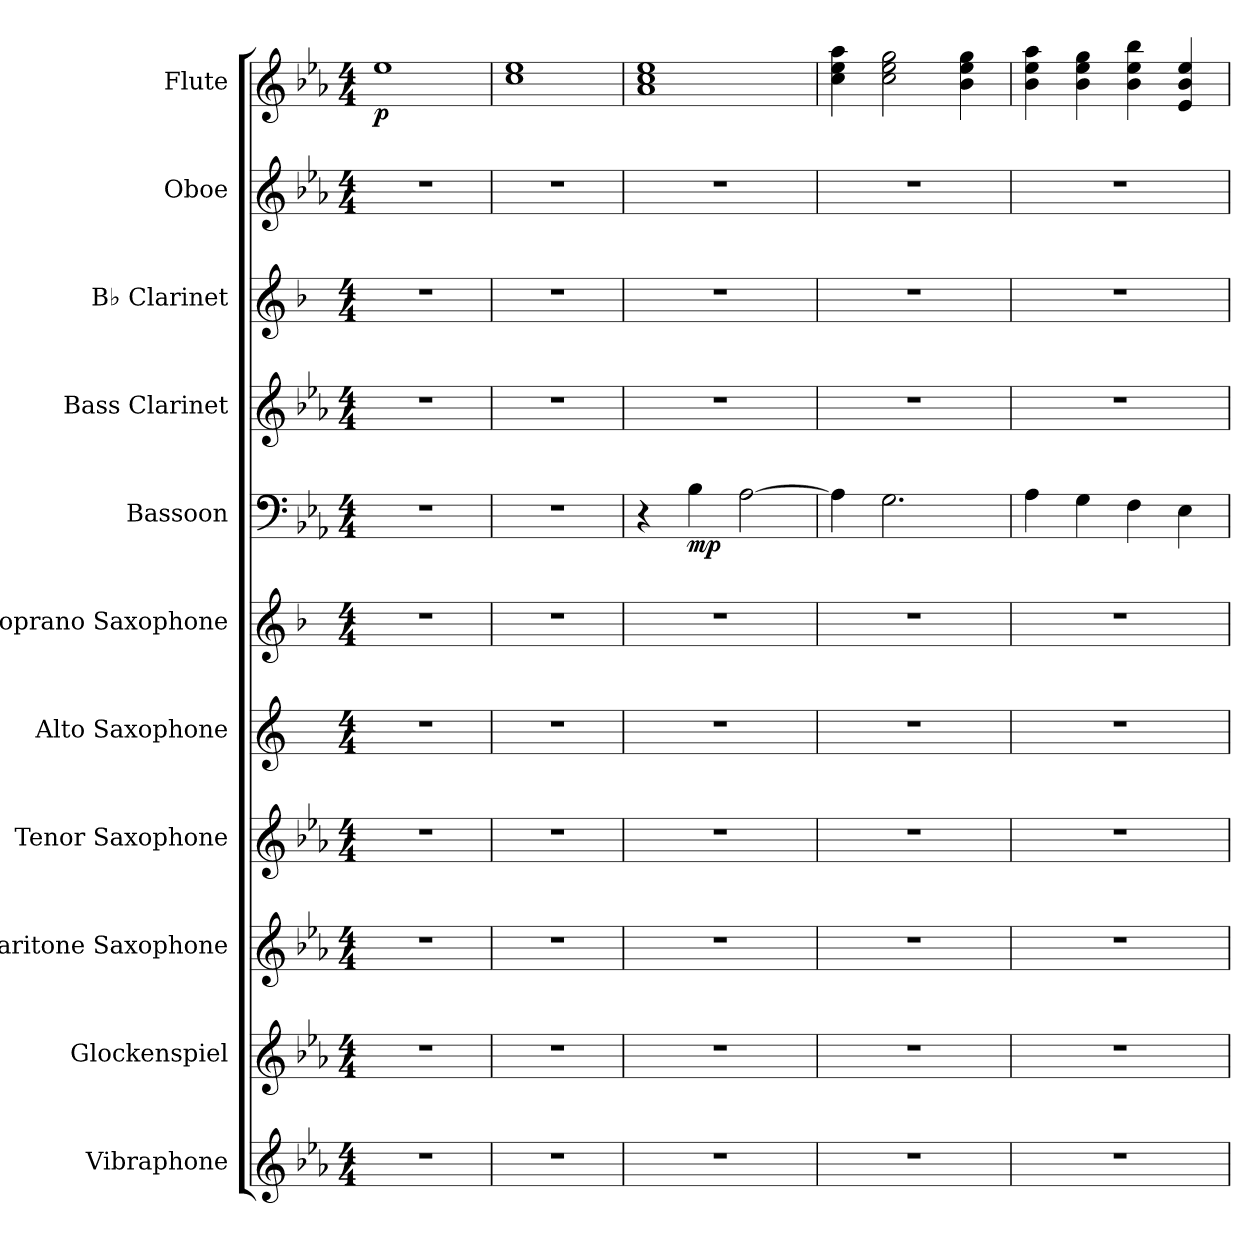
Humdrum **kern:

**kern	**kern	**kern	**kern	**kern	**kern	**kern	**dynam	**kern	**kern	**kern	**kern	**dynam
*part11	*part10	*part9	*part8	*part7	*part6	*part5	*part5	*part4	*part3	*part2	*part1	*part1
*staff11	*staff10	*staff9	*staff8	*staff7	*staff6	*staff5	*staff5	*staff4	*staff3	*staff2	*staff1	*staff1
*I"Vibraphone	*I"Glockenspiel	*I"Baritone Saxophone	*I"Tenor Saxophone	*I"Alto Saxophone	*I"Soprano Saxophone	*I"Bassoon	*	*I"Bass Clarinet	*I"B♭ Clarinet	*I"Oboe	*I"Flute	*
*I'Vib.	*I'Glk.	*I'Bar. Sax.	*I'T. Sax.	*I'A. Sax.	*I'S. Sax.	*I'Bsn.	*	*I'B. Cl.	*I'B♭ Cl.	*I'Ob.	*I'Fl.	*
*clefG2	*clefG2	*clefG2	*clefG2	*clefG2	*clefG2	*clefF4	*	*clefG2	*clefG2	*clefG2	*clefG2	*
*	*ITrd-14c-24	*ITrd12c21	*ITrd8c14	*ITrd5c9	*ITrd1c2	*	*	*ITrd8c14	*ITrd1c2	*	*	*
*k[b-e-a-]	*k[b-e-a-]	*k[b-e-a-]	*k[b-e-a-]	*k[b-e-a-]	*k[b-e-a-]	*k[b-e-a-]	*	*k[b-e-a-]	*k[b-e-a-]	*k[b-e-a-]	*k[b-e-a-]	*
*M4/4	*M4/4	*M4/4	*M4/4	*M4/4	*M4/4	*M4/4	*	*M4/4	*M4/4	*M4/4	*M4/4	*
*MM78	*MM78	*MM78	*MM78	*MM78	*MM78	*MM78	*	*MM78	*MM78	*MM78	*MM78	*
=1	=1	=1	=1	=1	=1	=1	=1	=1	=1	=1	=1	=1
!	!	!	!	!	!	!	!	!	!	!	!	!LO:DY:b
1r	1r	1r	1r	1r	1r	1r	.	1r	1r	1r	1ee-	p
=2	=2	=2	=2	=2	=2	=2	=2	=2	=2	=2	=2	=2
1r	1r	1r	1r	1r	1r	1r	.	1r	1r	1r	1cc 1ee-	.
=3	=3	=3	=3	=3	=3	=3	=3	=3	=3	=3	=3	=3
1r	1r	1r	1r	1r	1r	4r	.	1r	1r	1r	1a- 1cc 1ee-	.
!	!	!	!	!	!	!	!LO:DY:b	!	!	!	!	!
.	.	.	.	.	.	4B-\	mp	.	.	.	.	.
.	.	.	.	.	.	[2A-\	.	.	.	.	.	.
=4	=4	=4	=4	=4	=4	=4	=4	=4	=4	=4	=4	=4
1r	1r	1r	1r	1r	1r	4A-\]	.	1r	1r	1r	4cc\ 4ee-\ 4aa-\	.
.	.	.	.	.	.	2.G\	.	.	.	.	2cc\ 2ee-\ 2gg\	.
.	.	.	.	.	.	.	.	.	.	.	4b-\ 4ee-\ 4gg\	.
=5	=5	=5	=5	=5	=5	=5	=5	=5	=5	=5	=5	=5
1r	1r	1r	1r	1r	1r	4A-\	.	1r	1r	1r	4b-\ 4ee-\ 4aa-\	.
.	.	.	.	.	.	4G\	.	.	.	.	4b-\ 4ee-\ 4gg\	.
.	.	.	.	.	.	4F\	.	.	.	.	4b-\ 4ee-\ 4bb-\	.
.	.	.	.	.	.	4E-\	.	.	.	.	4e-/ 4b-/ 4ee-/	.
=	=	=	=	=	=	=	=	=	=	=	=	=
*-	*-	*-	*-	*-	*-	*-	*-	*-	*-	*-	*-	*-
